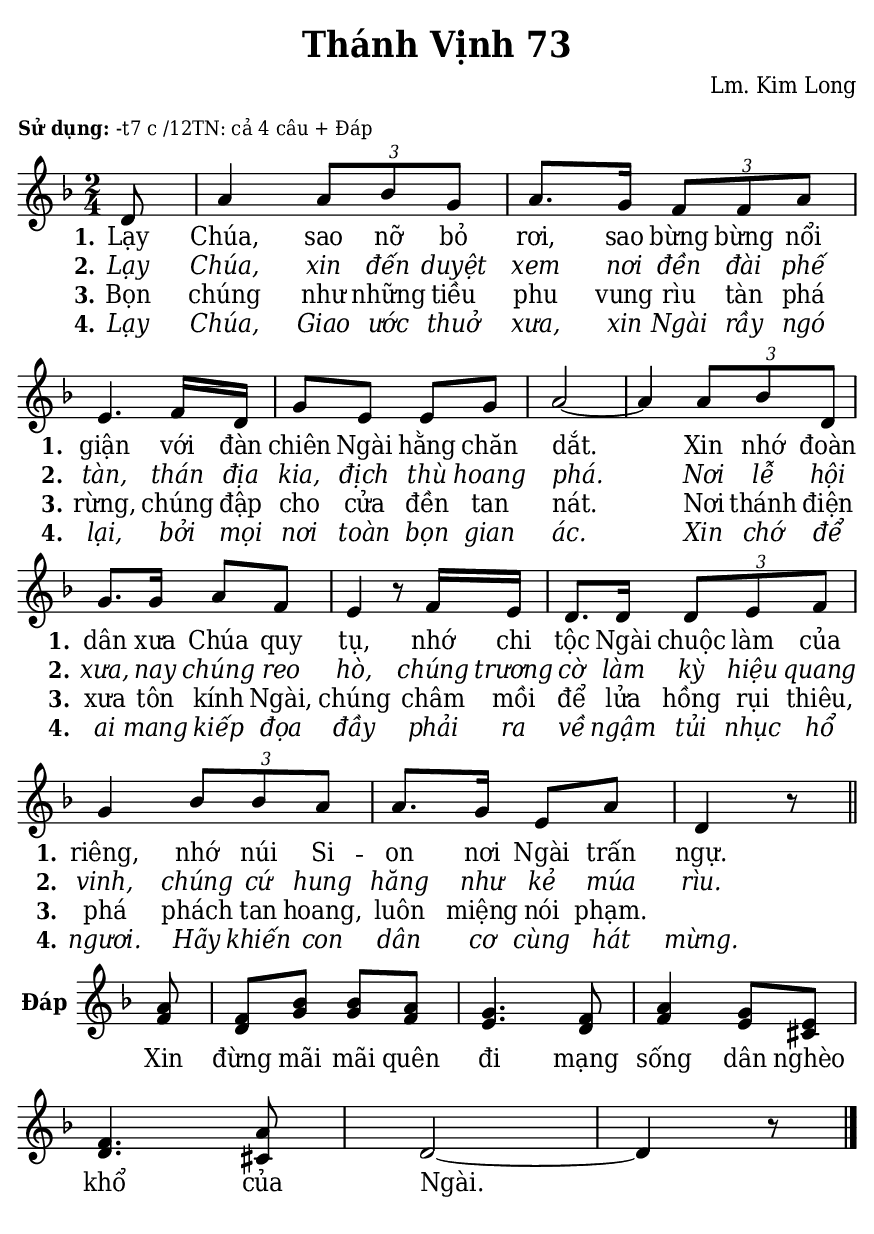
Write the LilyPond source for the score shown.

% Cài đặt chung
\version "2.22.1"
\include "english.ly"

\header {
  title = "Thánh Vịnh 73"
  composer = "Lm. Kim Long"
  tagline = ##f
}

% mã nguồn cho những chức năng chưa hỗ trợ trong phiên bản lilypond hiện tại
% cung cấp bởi cộng đồng lilypond khi gửi email đến lilypond-user@gnu.org
% Đổi kích thước nốt cho bè phụ
notBePhu =
#(define-music-function (font-size music) (number? ly:music?)
   (for-some-music
     (lambda (m)
       (if (music-is-of-type? m 'rhythmic-event)
           (begin
             (set! (ly:music-property m 'tweaks)
                   (cons `(font-size . ,font-size)
                         (ly:music-property m 'tweaks)))
             #t)
           #f))
     music)
   music)

% in số phiên khúc trên mỗi dòng
#(define (add-grob-definition grob-name grob-entry)
     (set! all-grob-descriptions
           (cons ((@@ (lily) completize-grob-entry)
                  (cons grob-name grob-entry))
                 all-grob-descriptions)))

#(add-grob-definition
    'StanzaNumberSpanner
    `((direction . ,LEFT)
      (font-series . bold)
      (padding . 1.0)
      (side-axis . ,X)
      (stencil . ,ly:text-interface::print)
      (X-offset . ,ly:side-position-interface::x-aligned-side)
      (Y-extent . ,grob::always-Y-extent-from-stencil)
      (meta . ((class . Spanner)
               (interfaces . (font-interface
                              side-position-interface
                              stanza-number-interface
                              text-interface))))))

\layout {
    \context {
      \Global
      \grobdescriptions #all-grob-descriptions
    }
    \context {
      \Score
      \remove Stanza_number_align_engraver
      \consists
        #(lambda (context)
           (let ((texts '())
                 (syllables '()))
             (make-engraver
              (acknowledgers
               ((stanza-number-interface engraver grob source-engraver)
                  (set! texts (cons grob texts)))
               ((lyric-syllable-interface engraver grob source-engraver)
                  (set! syllables (cons grob syllables))))
              ((stop-translation-timestep engraver)
                 (for-each
                  (lambda (text)
                    (for-each
                     (lambda (syllable)
                       (ly:pointer-group-interface::add-grob
                        text
                        'side-support-elements
                        syllable))
                     syllables))
                  texts)
                 (set! syllables '())))))
    }
    \context {
      \Lyrics
      \remove Stanza_number_engraver
      \consists
        #(lambda (context)
           (let ((text #f)
                 (last-stanza #f))
             (make-engraver
              ((process-music engraver)
                 (let ((stanza (ly:context-property context 'stanza #f)))
                   (if (and stanza (not (equal? stanza last-stanza)))
                       (let ((column (ly:context-property context
'currentCommandColumn)))
                         (set! last-stanza stanza)
                         (if text
                             (ly:spanner-set-bound! text RIGHT column))
                         (set! text (ly:engraver-make-grob engraver
'StanzaNumberSpanner '()))
                         (ly:grob-set-property! text 'text stanza)
                         (ly:spanner-set-bound! text LEFT column)))))
              ((finalize engraver)
                 (if text
                     (let ((column (ly:context-property context
'currentCommandColumn)))
                       (ly:spanner-set-bound! text RIGHT column)))))))
      \override StanzaNumberSpanner.horizon-padding = 10000
    }
}

stanzaReminderOff =
  \temporary \override StanzaNumberSpanner.after-line-breaking =
     #(lambda (grob)
        ;; Can be replaced with (not (first-broken-spanner? grob)) in 2.23.
        (if (let ((siblings (ly:spanner-broken-into (ly:grob-original grob))))
              (and (pair? siblings)
                   (not (eq? grob (car siblings)))))
            (ly:grob-suicide! grob)))

stanzaReminderOn = \undo \stanzaReminderOff
% kết thúc mã nguồn

% Nhạc
nhacPhanMot = \relative c' {
  \key f \major
  \time 2/4
  \partial 8 d8 |
  a'4 \tuplet 3/2 { a8 bf g } |
  a8. g16 \tuplet 3/2 { f8 f a } |
  e4. f16 d |
  g8 e e g |
  a2 ~ |
  a4 \tuplet 3/2 { a8 bf d, } |
  g8. g16 a8 f |
  e4 r8 f16 e |
  d8. d16 \tuplet 3/2 { d8 e f } |
  g4 \tuplet 3/2 { bf8 bf a } |
  a8. g16 e8 a |
  d,4 r8 \bar "||"
}

nhacPhanHai = \relative c'' {
  \key f \major
  \time 2/4
  \partial 8
  <<
    {
      a8 |
      f bf bf a |
      g4. f8 |
      a4 g8 e |
      f4. a8
    }
    {
      f8 |
      d g g f |
      e4. d8 |
      f4 e8 cs |
      d4. cs8
    }
  >>
  d2 ~ |
  d4 r8 \bar "|."
}

% Lời
loiPhanMot = \lyricmode {
  <<
    {
      \set stanza = "1."
      Lạy Chúa, sao nỡ bỏ rơi, sao bừng bừng nổi giận
      với đàn chiên Ngài hằng chăn dắt.
      Xin nhớ đoàn dân xưa Chúa quy tụ,
      nhớ chi tộc Ngài chuộc làm của riêng,
      nhớ núi Si -- on nơi Ngài trấn ngự.
    }
    \new Lyrics {
	    \set associatedVoice = "beSop"
	    \set stanza = "2."
      \override Lyrics.LyricText.font-shape = #'italic
      Lạy Chúa, xin đến duyệt xem nơi đền đài phế tàn,
      thán địa kia, địch thù hoang phá.
      Nơi lễ hội xưa, nay chúng reo hò,
      chúng trương cờ làm kỳ hiệu quang vinh,
      chúng cứ hung hăng như kẻ múa rìu.
    }
    \new Lyrics {
	    \set associatedVoice = "beSop"
	    \set stanza = "3."
      Bọn chúng như những tiều phu vung rìu tàn phá rừng,
      chúng đập cho cửa đền tan nát.
      Nơi thánh điện xưa tôn kính Ngài,
      chúng châm mồi để lửa hồng rụi thiêu,
      phá phách tan hoang, luôn miệng nói phạm.
    }
    \new Lyrics {
	    \set associatedVoice = "beSop"
	    \set stanza = "4."
      \override Lyrics.LyricText.font-shape = #'italic
      Lạy Chúa, Giao ước thuở xưa, xin Ngài rầy ngó lại,
      bởi mọi nơi toàn bọn gian ác.
      Xin chớ để ai mang kiếp đọa đầy
      phải ra về ngậm tủi nhục hổ ngươi.
      Hãy khiến con dân cơ cùng hát mừng.
    }
  >>
}

loiPhanHai = \lyricmode {
  Xin đừng mãi mãi quên đi mạng sống dân nghèo khổ của Ngài.
}

% Dàn trang
\paper {
  #(set-paper-size "a5")
  top-margin = 3\mm
  bottom-margin = 3\mm
  left-margin = 3\mm
  right-margin = 3\mm
  indent = #0
  #(define fonts
	 (make-pango-font-tree "Deja Vu Serif Condensed"
	 		       "Deja Vu Serif Condensed"
			       "Deja Vu Serif Condensed"
			       (/ 20 20)))
  print-page-number = ##f
}

\markup {
  \vspace #1
  %\fill-line {
    \column {
      \left-align {
        \line { \bold \small "Sử dụng:" }
      }
    }
    \column {
      \left-align {
        \line { \small "-t7 c /12TN: cả 4 câu + Đáp" }
      }
    }
  %}
}

\score {
  <<
    \new Staff <<
        \clef treble
        \new Voice = beSop {
          \nhacPhanMot
        }
      \new Lyrics \lyricsto beSop \loiPhanMot
    >>
  >>
  \layout {
    \override Lyrics.LyricSpace.minimum-distance = #0.5
    \override Score.BarNumber.break-visibility = ##(#f #f #f)
    \override Score.SpacingSpanner.uniform-stretching = ##t
    ragged-last = ##f
  }
}

\score {
  <<
    \new Staff \with {
      %\consists "Merge_rests_engraver"
      \remove "Time_signature_engraver"
      instrumentName = \markup { \bold "Đáp" }} <<
        \clef treble
        \new Voice = beSop {
          \nhacPhanHai
        }
      \new Lyrics \lyricsto beSop \loiPhanHai
    >>
  >>
  \layout {
    indent = 10
    \override Lyrics.LyricSpace.minimum-distance = #0.6
    \override Score.BarNumber.break-visibility = ##(#f #f #f)
    \override Score.SpacingSpanner.uniform-stretching = ##t
    ragged-last = ##f
  }
}